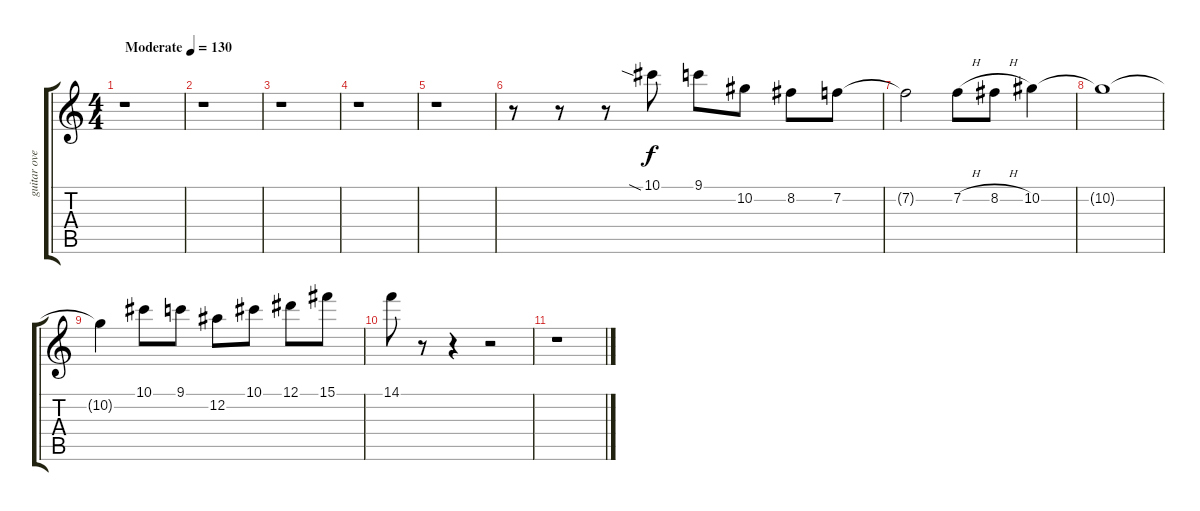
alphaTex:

\track ("guitar overdrive" "guitar ove") {instrument overdrivenguitar}
\staff {score tabs}
\tuning (Eb4 Bb3 Gb3 Db3 Ab2 Eb2) {hide}
\ts (4 4)
\tempo (130 "Moderate")
\clef g2
\ks c
r.1{dy f instrument overdrivenguitar} |
r.1 |
r.1 |
r.1 |
r.1 |
r.8 r.8 r.8 10.1{sia}.8 9.1.8 10.2.8 8.2.8 7.2.8 |
7.2{t}.2 7.2{h}.8 8.2{h}.8 10.2.4 |
10.2{t}.1 |
10.2{t}.4 10.1.8 9.1.8 12.2.8 10.1.8 12.1.8 15.1.8 |
14.1.8 r.8 r.4 r.2 |
r.1
